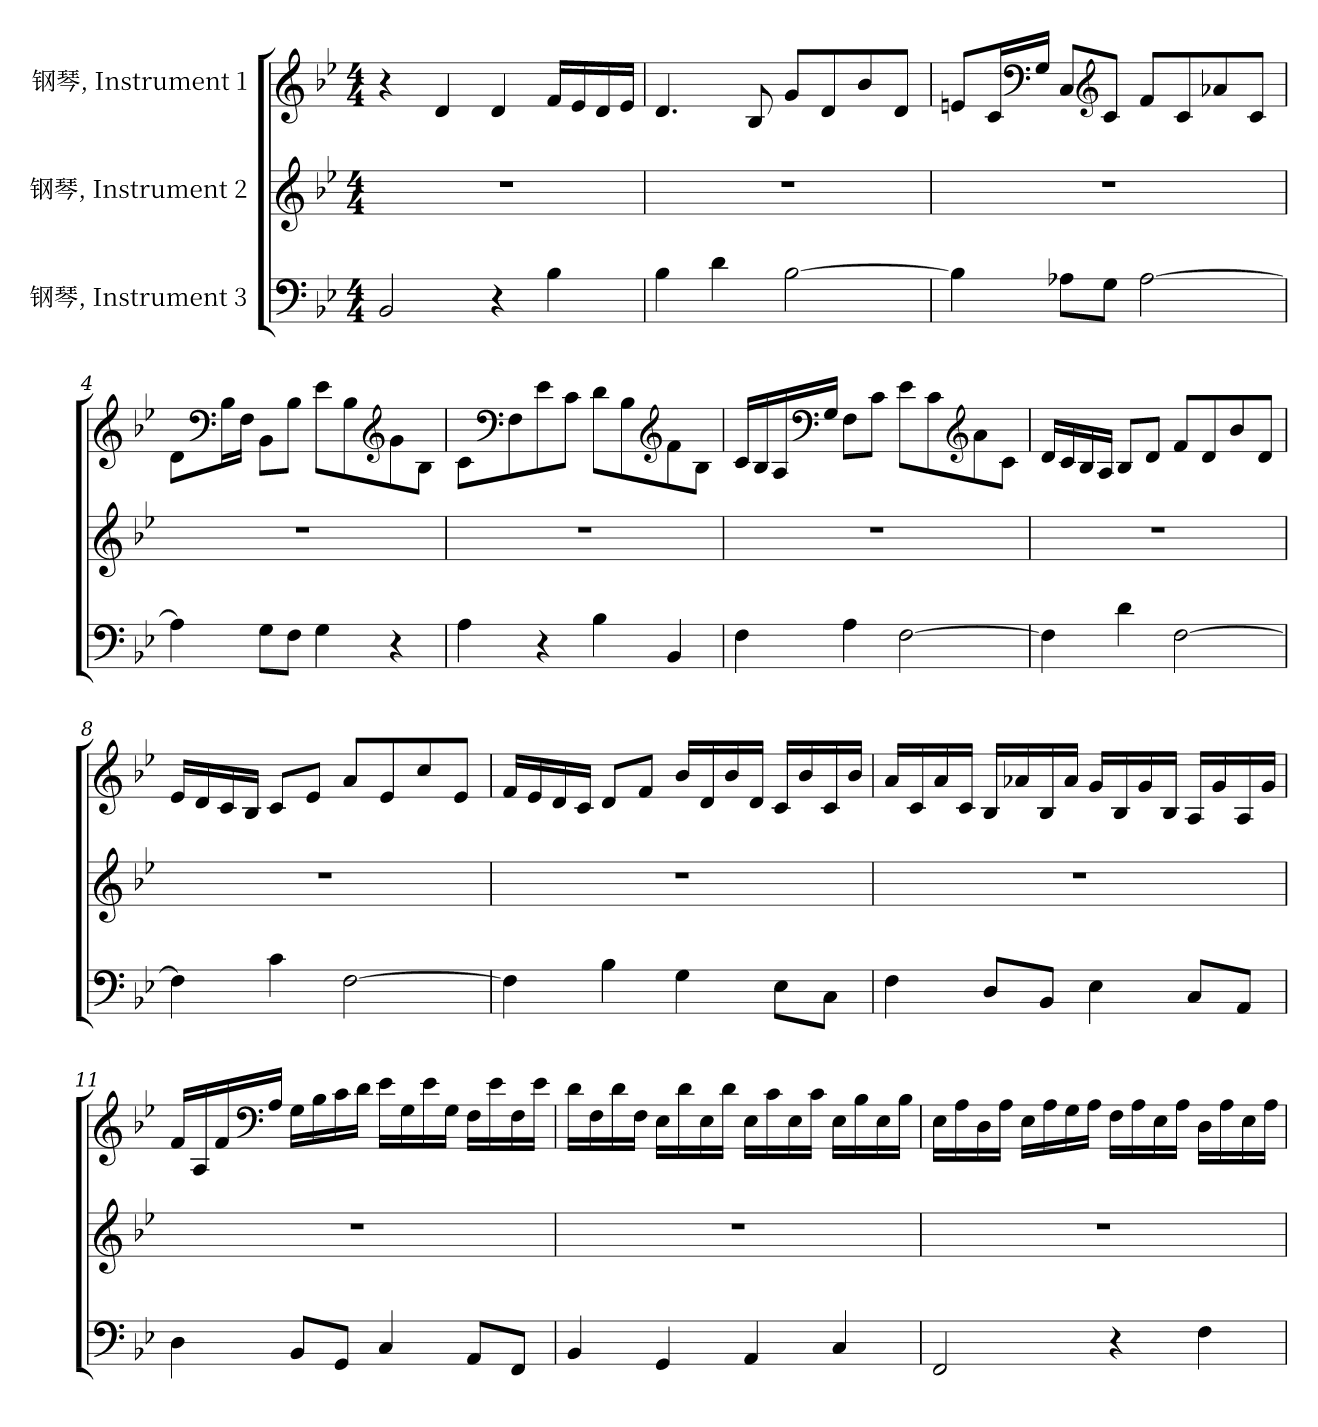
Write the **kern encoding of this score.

**kern	**kern	**kern
*part3	*part2	*part1
*staff3	*staff2	*staff1
*I"钢琴, Instrument 3	*I"钢琴, Instrument 2	*I"钢琴, Instrument 1
*clefF4	*clefG2	*clefG2
*k[b-e-]	*k[b-e-]	*k[b-e-]
*M4/4	*M4/4	*M4/4
*MM104	*MM104	*MM104
=1	=1	=1
2BB-/	1r	4r
.	.	4d/
4r	.	4d/
4B-\	.	16f/LL
.	.	16e-/
.	.	16d/
.	.	16e-/JJ
=2	=2	=2
4B-\	1r	4.d/
4d\	.	.
.	.	8B-/
[2B-\	.	8g/L
.	.	8d/
.	.	8b-/
.	.	8d/J
=3	=3	=3
4B-\]	1r	8en/L
.	.	16c/L
*	*	*clefF4
.	.	16G/JJ
8A-X\L	.	8C/L
*	*	*clefG2
8G\J	.	8c/J
[2A-\	.	8f/L
.	.	8c/
.	.	8a-X/
.	.	8c/J
!!LO:LB:g=z
=4	=4	=4
4A-\]	1r	8d\L
*	*	*clefF4
.	.	16B-\L
.	.	16F\JJ
8G\L	.	8BB-\L
8F\J	.	8B-\J
4G\	.	8e-\L
.	.	8B-\
*	*	*clefG2
4r	.	8g\
.	.	8B-\J
=5	=5	=5
4A\	1r	8c\L
*	*	*clefF4
.	.	8F\
4r	.	8e-\
.	.	8c\J
4B-\	.	8d\L
.	.	8B-\
*	*	*clefG2
4BB-/	.	8f\
.	.	8B-\J
=6	=6	=6
4F\	1r	16c/LL
.	.	16B-/
.	.	16A/
*	*	*clefF4
.	.	16G/JJ
4A\	.	8F\L
.	.	8c\J
[2F\	.	8e-\L
.	.	8c\
*	*	*clefG2
.	.	8a\
.	.	8c\J
!!LO:LB:g=z
=7	=7	=7
4F\]	1r	16d/LL
.	.	16c/
.	.	16B-/
.	.	16A/JJ
4d\	.	8B-/L
.	.	8d/J
[2F\	.	8f/L
.	.	8d/
.	.	8b-/
.	.	8d/J
=8	=8	=8
4F\]	1r	16e-/LL
.	.	16d/
.	.	16c/
.	.	16B-/JJ
4c\	.	8c/L
.	.	8e-/J
[2F\	.	8a/L
.	.	8e-/
.	.	8cc/
.	.	8e-/J
=9	=9	=9
4F\]	1r	16f/LL
.	.	16e-/
.	.	16d/
.	.	16c/JJ
4B-\	.	8d/L
.	.	8f/J
4G\	.	16b-/LL
.	.	16d/
.	.	16b-/
.	.	16d/JJ
8E-\L	.	16c/LL
.	.	16b-/
8C\J	.	16c/
.	.	16b-/JJ
!!LO:LB:g=z
=10	=10	=10
4F\	1r	16a/LL
.	.	16c/
.	.	16a/
.	.	16c/JJ
8D/L	.	16B-/LL
.	.	16a-X/
8BB-/J	.	16B-/
.	.	16a-/JJ
4E-\	.	16g/LL
.	.	16B-/
.	.	16g/
.	.	16B-/JJ
8C/L	.	16A/LL
.	.	16g/
8AA/J	.	16A/
.	.	16g/JJ
=11	=11	=11
4D\	1r	16f/LL
.	.	16A/
.	.	16f/
*	*	*clefF4
.	.	16A/JJ
8BB-/L	.	16G\LL
.	.	16B-\
8GG/J	.	16c\
.	.	16d\JJ
4C/	.	16e-\LL
.	.	16G\
.	.	16e-\
.	.	16G\JJ
8AA/L	.	16F\LL
.	.	16e-\
8FF/J	.	16F\
.	.	16e-\JJ
!!LO:PB:g=z
=12	=12	=12
4BB-/	1r	16d\LL
.	.	16F\
.	.	16d\
.	.	16F\JJ
4GG/	.	16E-\LL
.	.	16d\
.	.	16E-\
.	.	16d\JJ
4AA/	.	16E-\LL
.	.	16c\
.	.	16E-\
.	.	16c\JJ
4C/	.	16E-\LL
.	.	16B-\
.	.	16E-\
.	.	16B-\JJ
=13	=13	=13
2FF/	1r	16E-\LL
.	.	16A\
.	.	16D\
.	.	16A\JJ
.	.	16E-\LL
.	.	16A\
.	.	16G\
.	.	16A\JJ
4r	.	16F\LL
.	.	16A\
.	.	16E-\
.	.	16A\JJ
4F\	.	16D\LL
.	.	16A\
.	.	16E-\
.	.	16A\JJ
=	=	=
*-	*-	*-
